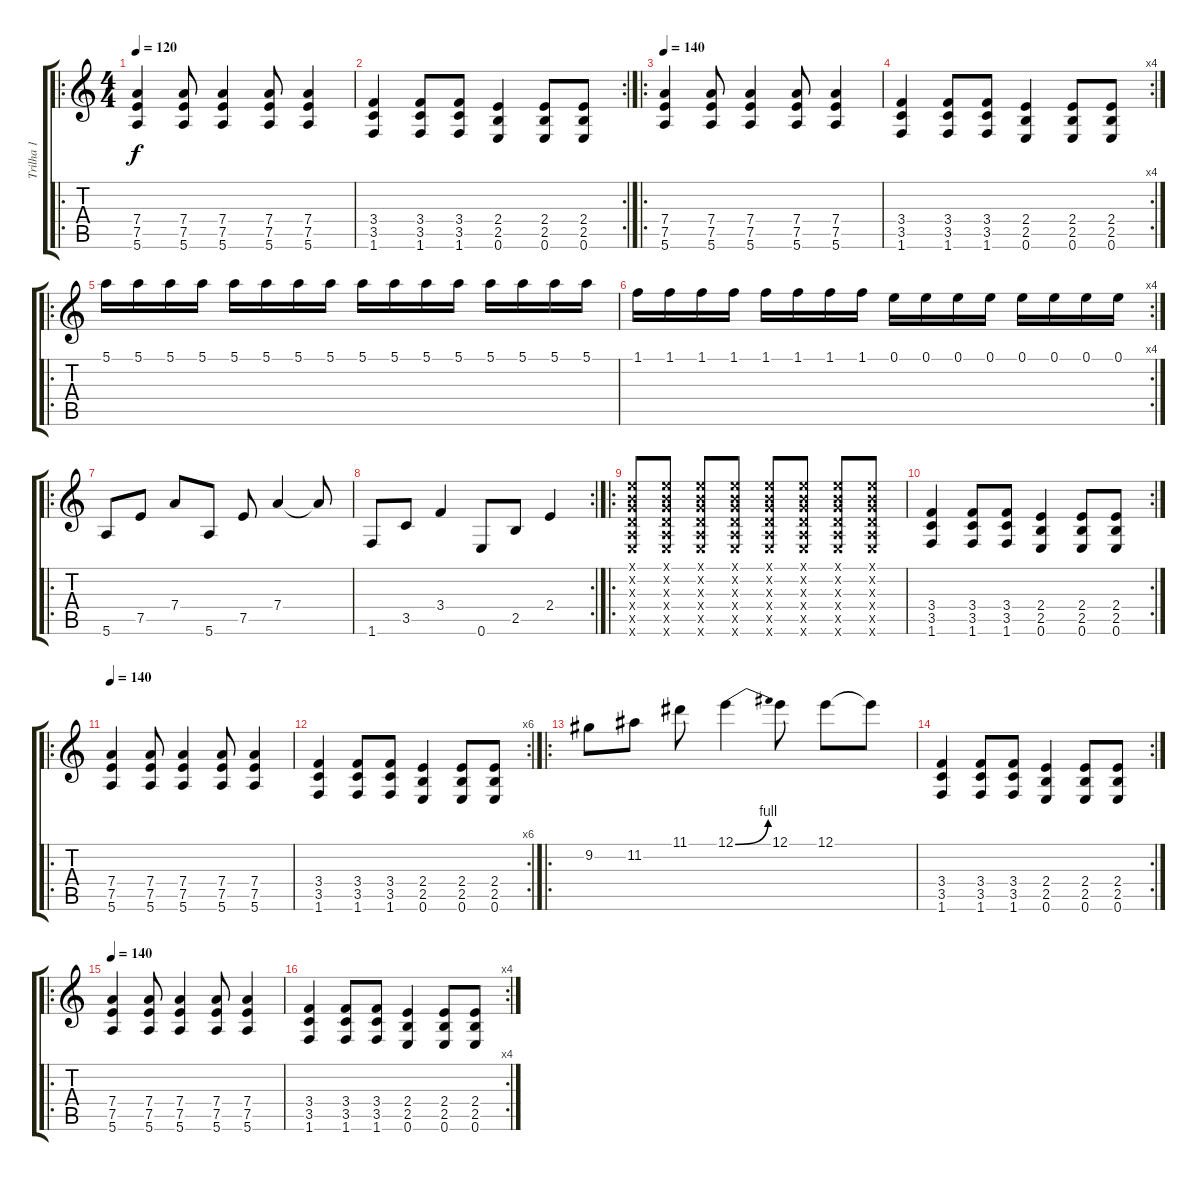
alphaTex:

\track ("Trilha 1" "Trilha 1") {instrument acousticguitarsteel}
\staff {score tabs}
\tuning (E4 B3 G3 D3 A2 E2) {hide}
\ro
\ts (4 4)
\tempo 120
\clef g2
\ks c
(7.4 7.5 5.6).4{dy f instrument acousticguitarsteel} (7.4 7.5 5.6).8 (7.4 7.5 5.6).4 (7.4 7.5 5.6).8 (7.4 7.5 5.6).4 |
\rc 2
(3.4 3.5 1.6).4 (3.4 3.5 1.6).8 (3.4 3.5 1.6).8 (2.4 2.5 0.6).4 (2.4 2.5 0.6).8 (2.4 2.5 0.6).8 |
\ro
\tempo 140
(7.4 7.5 5.6).4{instrument overdrivenguitar} (7.4 7.5 5.6).8 (7.4 7.5 5.6).4{instrument overdrivenguitar} (7.4 7.5 5.6).8 (7.4 7.5 5.6).4{instrument overdrivenguitar} |
\rc 4
(3.4 3.5 1.6).4 (3.4 3.5 1.6).8 (3.4 3.5 1.6).8 (2.4 2.5 0.6).4 (2.4 2.5 0.6).8 (2.4 2.5 0.6).8 |
\ro
5.1.16 5.1.16 5.1.16 5.1.16 5.1.16 5.1.16 5.1.16 5.1.16 5.1.16 5.1.16 5.1.16 5.1.16 5.1.16 5.1.16 5.1.16 5.1.16 |
\rc 4
1.1.16 1.1.16 1.1.16 1.1.16 1.1.16 1.1.16 1.1.16 1.1.16 0.1.16 0.1.16 0.1.16 0.1.16 0.1.16 0.1.16 0.1.16 0.1.16 |
\ro
5.6.8 7.5.8 7.4.8 5.6.8 7.5.8 7.4.4 7.4{t}.8 |
\rc 2
1.6.8 3.5.8 3.4.4 0.6.8 2.5.8 2.4.4 |
\ro
(0.1{x} 0.2{x} 0.3{x} 0.4{x} 0.5{x} 0.6{x}).8 (0.1{x} 0.2{x} 0.3{x} 0.4{x} 0.5{x} 0.6{x}).8 (0.1{x} 0.2{x} 0.3{x} 0.4{x} 0.5{x} 0.6{x}).8 (0.1{x} 0.2{x} 0.3{x} 0.4{x} 0.5{x} 0.6{x}).8 (0.1{x} 0.2{x} 0.3{x} 0.4{x} 0.5{x} 0.6{x}).8 (0.1{x} 0.2{x} 0.3{x} 0.4{x} 0.5{x} 0.6{x}).8 (0.1{x} 0.2{x} 0.3{x} 0.4{x} 0.5{x} 0.6{x}).8 (0.1{x} 0.2{x} 0.3{x} 0.4{x} 0.5{x} 0.6{x}).8 |
\rc 2
(3.4 3.5 1.6).4 (3.4 3.5 1.6).8 (3.4 3.5 1.6).8 (2.4 2.5 0.6).4 (2.4 2.5 0.6).8 (2.4 2.5 0.6).8 |
\ro
\tempo 140
(7.4 7.5 5.6).4{instrument overdrivenguitar} (7.4 7.5 5.6).8 (7.4 7.5 5.6).4{instrument overdrivenguitar} (7.4 7.5 5.6).8 (7.4 7.5 5.6).4{instrument overdrivenguitar} |
\rc 6
(3.4 3.5 1.6).4 (3.4 3.5 1.6).8 (3.4 3.5 1.6).8 (2.4 2.5 0.6).4 (2.4 2.5 0.6).8 (2.4 2.5 0.6).8 |
\ro
9.2.8 11.2.8 11.1.8 12.1{be (bend 0 0 60 4)}.4 12.1.8 12.1.8 12.1{t}.8 |
\rc 2
(3.4 3.5 1.6).4 (3.4 3.5 1.6).8 (3.4 3.5 1.6).8 (2.4 2.5 0.6).4 (2.4 2.5 0.6).8 (2.4 2.5 0.6).8 |
\ro
\tempo 140
(7.4 7.5 5.6).4{instrument overdrivenguitar} (7.4 7.5 5.6).8 (7.4 7.5 5.6).4{instrument overdrivenguitar} (7.4 7.5 5.6).8 (7.4 7.5 5.6).4{instrument overdrivenguitar} |
\rc 4
(3.4 3.5 1.6).4 (3.4 3.5 1.6).8 (3.4 3.5 1.6).8 (2.4 2.5 0.6).4 (2.4 2.5 0.6).8 (2.4 2.5 0.6).8
